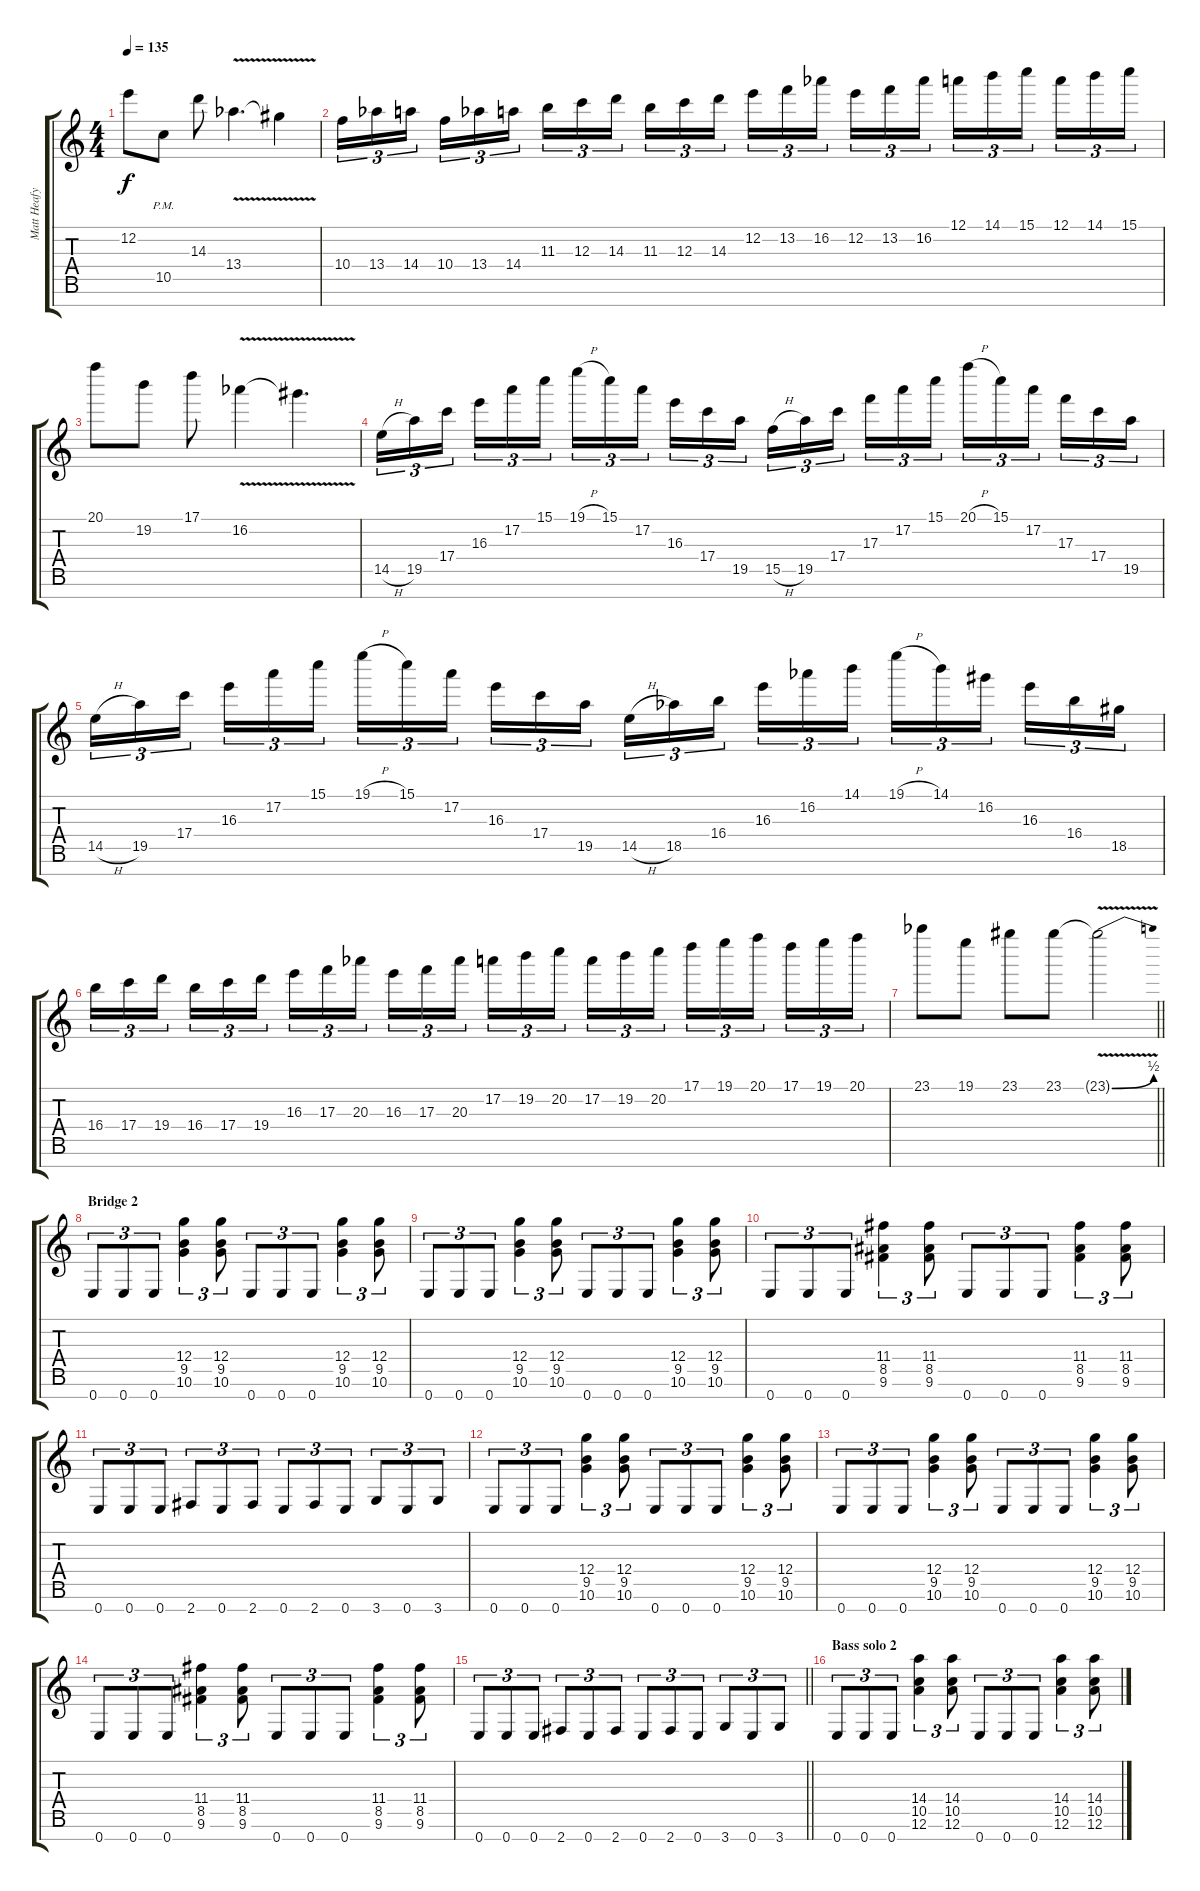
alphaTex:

\track ("Matt Heafy" "Matt Heafy") {instrument distortionguitar}
\staff {score tabs}
\tuning (A4 E4 C4 G3 D3 A2 E2) {hide}
\ts (4 4)
\tempo 135
\clef g2
\ks c
12.2.8{dy f} 10.5{pm}.8 14.3.8 13.4{v acc b}.4{d} 13.4{t}.4 |
10.4.16{tu (3 2)} 13.4{acc b}.16{tu (3 2)} 14.4.16{tu (3 2) beam splitsecondary} 10.4.16{tu (3 2)} 13.4{acc b}.16{tu (3 2)} 14.4.16{tu (3 2)} 11.3.16{tu (3 2)} 12.3.16{tu (3 2)} 14.3.16{tu (3 2) beam splitsecondary} 11.3.16{tu (3 2)} 12.3.16{tu (3 2)} 14.3.16{tu (3 2)} 12.2.16{tu (3 2)} 13.2.16{tu (3 2)} 16.2{acc b}.16{tu (3 2) beam splitsecondary} 12.2.16{tu (3 2)} 13.2.16{tu (3 2)} 16.2{acc b}.16{tu (3 2)} 12.1.16{tu (3 2)} 14.1.16{tu (3 2)} 15.1.16{tu (3 2) beam splitsecondary} 12.1.16{tu (3 2)} 14.1.16{tu (3 2)} 15.1.16{tu (3 2)} |
20.1.8 19.2.8 17.1.8 16.2{v acc b}.4 16.2{t}.4{d} |
14.5{h}.16{tu (3 2)} 19.5.16{tu (3 2)} 17.4.16{tu (3 2) beam splitsecondary} 16.3.16{tu (3 2)} 17.2.16{tu (3 2)} 15.1.16{tu (3 2)} 19.1{h}.16{tu (3 2)} 15.1.16{tu (3 2)} 17.2.16{tu (3 2) beam splitsecondary} 16.3.16{tu (3 2)} 17.4.16{tu (3 2)} 19.5.16{tu (3 2)} 15.5{h}.16{tu (3 2)} 19.5.16{tu (3 2)} 17.4.16{tu (3 2) beam splitsecondary} 17.3.16{tu (3 2)} 17.2.16{tu (3 2)} 15.1.16{tu (3 2)} 20.1{h}.16{tu (3 2)} 15.1.16{tu (3 2)} 17.2.16{tu (3 2) beam splitsecondary} 17.3.16{tu (3 2)} 17.4.16{tu (3 2)} 19.5.16{tu (3 2)} |
14.5{h}.16{tu (3 2)} 19.5.16{tu (3 2)} 17.4.16{tu (3 2) beam splitsecondary} 16.3.16{tu (3 2)} 17.2.16{tu (3 2)} 15.1.16{tu (3 2)} 19.1{h}.16{tu (3 2)} 15.1.16{tu (3 2)} 17.2.16{tu (3 2) beam splitsecondary} 16.3.16{tu (3 2)} 17.4.16{tu (3 2)} 19.5.16{tu (3 2)} 14.5{h}.16{tu (3 2)} 18.5{acc b}.16{tu (3 2)} 16.4.16{tu (3 2) beam splitsecondary} 16.3.16{tu (3 2)} 16.2{acc b}.16{tu (3 2)} 14.1.16{tu (3 2)} 19.1{h}.16{tu (3 2)} 14.1.16{tu (3 2)} 16.2.16{tu (3 2) beam splitsecondary} 16.3.16{tu (3 2)} 16.4.16{tu (3 2)} 18.5.16{tu (3 2)} |
16.4.16{tu (3 2)} 17.4.16{tu (3 2)} 19.4.16{tu (3 2) beam splitsecondary} 16.4.16{tu (3 2)} 17.4.16{tu (3 2)} 19.4.16{tu (3 2)} 16.3.16{tu (3 2)} 17.3.16{tu (3 2)} 20.3{acc b}.16{tu (3 2) beam splitsecondary} 16.3.16{tu (3 2)} 17.3.16{tu (3 2)} 20.3{acc b}.16{tu (3 2)} 17.2.16{tu (3 2)} 19.2.16{tu (3 2)} 20.2.16{tu (3 2) beam splitsecondary} 17.2.16{tu (3 2)} 19.2.16{tu (3 2)} 20.2.16{tu (3 2)} 17.1.16{tu (3 2)} 19.1.16{tu (3 2)} 20.1.16{tu (3 2) beam splitsecondary} 17.1.16{tu (3 2)} 19.1.16{tu (3 2)} 20.1.16{tu (3 2)} |
\barLineRight lightlight
23.1{acc b}.8 19.1.8 23.1.8 23.1.8 23.1{be (bend 0 0 60 2) v t}.2 |
\section ("" "Bridge 2")
0.7.8{tu (3 2)} 0.7.8{tu (3 2)} 0.7.8{tu (3 2)} (12.4 9.5 10.6).4{tu (3 2)} (12.4 9.5 10.6).8{tu (3 2)} 0.7.8{tu (3 2)} 0.7.8{tu (3 2)} 0.7.8{tu (3 2)} (12.4 9.5 10.6).4{tu (3 2)} (12.4 9.5 10.6).8{tu (3 2)} |
0.7.8{tu (3 2)} 0.7.8{tu (3 2)} 0.7.8{tu (3 2)} (12.4 9.5 10.6).4{tu (3 2)} (12.4 9.5 10.6).8{tu (3 2)} 0.7.8{tu (3 2)} 0.7.8{tu (3 2)} 0.7.8{tu (3 2)} (12.4 9.5 10.6).4{tu (3 2)} (12.4 9.5 10.6).8{tu (3 2)} |
0.7.8{tu (3 2)} 0.7.8{tu (3 2)} 0.7.8{tu (3 2)} (11.4 8.5 9.6).4{tu (3 2)} (11.4 8.5 9.6).8{tu (3 2)} 0.7.8{tu (3 2)} 0.7.8{tu (3 2)} 0.7.8{tu (3 2)} (11.4 8.5 9.6).4{tu (3 2)} (11.4 8.5 9.6).8{tu (3 2)} |
0.7.8{tu (3 2)} 0.7.8{tu (3 2)} 0.7.8{tu (3 2)} 2.7.8{tu (3 2)} 0.7.8{tu (3 2)} 2.7.8{tu (3 2)} 0.7.8{tu (3 2)} 2.7.8{tu (3 2)} 0.7.8{tu (3 2)} 3.7.8{tu (3 2)} 0.7.8{tu (3 2)} 3.7.8{tu (3 2)} |
0.7.8{tu (3 2)} 0.7.8{tu (3 2)} 0.7.8{tu (3 2)} (12.4 9.5 10.6).4{tu (3 2)} (12.4 9.5 10.6).8{tu (3 2)} 0.7.8{tu (3 2)} 0.7.8{tu (3 2)} 0.7.8{tu (3 2)} (12.4 9.5 10.6).4{tu (3 2)} (12.4 9.5 10.6).8{tu (3 2)} |
0.7.8{tu (3 2)} 0.7.8{tu (3 2)} 0.7.8{tu (3 2)} (12.4 9.5 10.6).4{tu (3 2)} (12.4 9.5 10.6).8{tu (3 2)} 0.7.8{tu (3 2)} 0.7.8{tu (3 2)} 0.7.8{tu (3 2)} (12.4 9.5 10.6).4{tu (3 2)} (12.4 9.5 10.6).8{tu (3 2)} |
0.7.8{tu (3 2)} 0.7.8{tu (3 2)} 0.7.8{tu (3 2)} (11.4 8.5 9.6).4{tu (3 2)} (11.4 8.5 9.6).8{tu (3 2)} 0.7.8{tu (3 2)} 0.7.8{tu (3 2)} 0.7.8{tu (3 2)} (11.4 8.5 9.6).4{tu (3 2)} (11.4 8.5 9.6).8{tu (3 2)} |
\barLineRight lightlight
0.7.8{tu (3 2)} 0.7.8{tu (3 2)} 0.7.8{tu (3 2)} 2.7.8{tu (3 2)} 0.7.8{tu (3 2)} 2.7.8{tu (3 2)} 0.7.8{tu (3 2)} 2.7.8{tu (3 2)} 0.7.8{tu (3 2)} 3.7.8{tu (3 2)} 0.7.8{tu (3 2)} 3.7.8{tu (3 2)} |
\section ("" "Bass solo 2")
0.7.8{tu (3 2)} 0.7.8{tu (3 2)} 0.7.8{tu (3 2)} (14.4 10.5 12.6).4{tu (3 2)} (14.4 10.5 12.6).8{tu (3 2)} 0.7.8{tu (3 2)} 0.7.8{tu (3 2)} 0.7.8{tu (3 2)} (14.4 10.5 12.6).4{tu (3 2)} (14.4 10.5 12.6).8{tu (3 2)}
